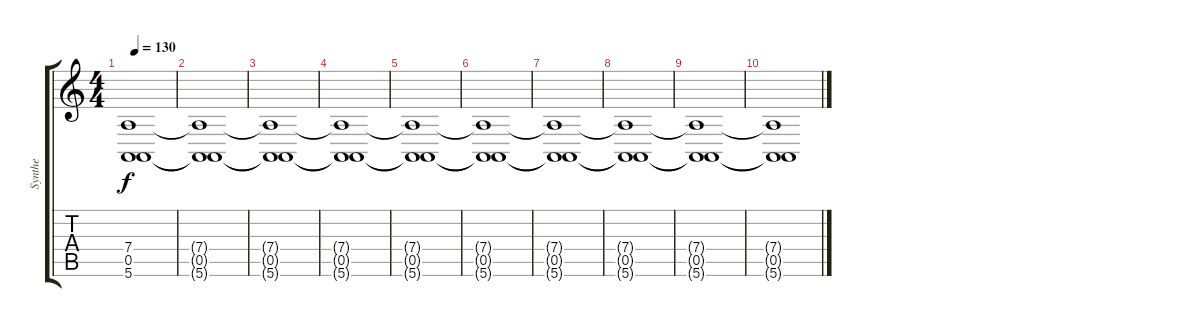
\track ("Synthe" "Synthe") {instrument stringensemble2}
\staff {score tabs}
\tuning (E4 B3 G3 D3 A2 E2) {hide}
\ts (4 4)
\tempo 130
\clef g2
\ks c
(7.4 0.5 5.6).1{dy f} |
(7.4{t} 0.5{t} 5.6{t}).1 |
(7.4{t} 0.5{t} 5.6{t}).1 |
(7.4{t} 0.5{t} 5.6{t}).1 |
(7.4{t} 0.5{t} 5.6{t}).1 |
(7.4{t} 0.5{t} 5.6{t}).1 |
(7.4{t} 0.5{t} 5.6{t}).1{volume 0} |
(7.4{t} 0.5{t} 5.6{t}).1 |
(7.4{t} 0.5{t} 5.6{t}).1 |
(7.4{t} 0.5{t} 5.6{t}).1
